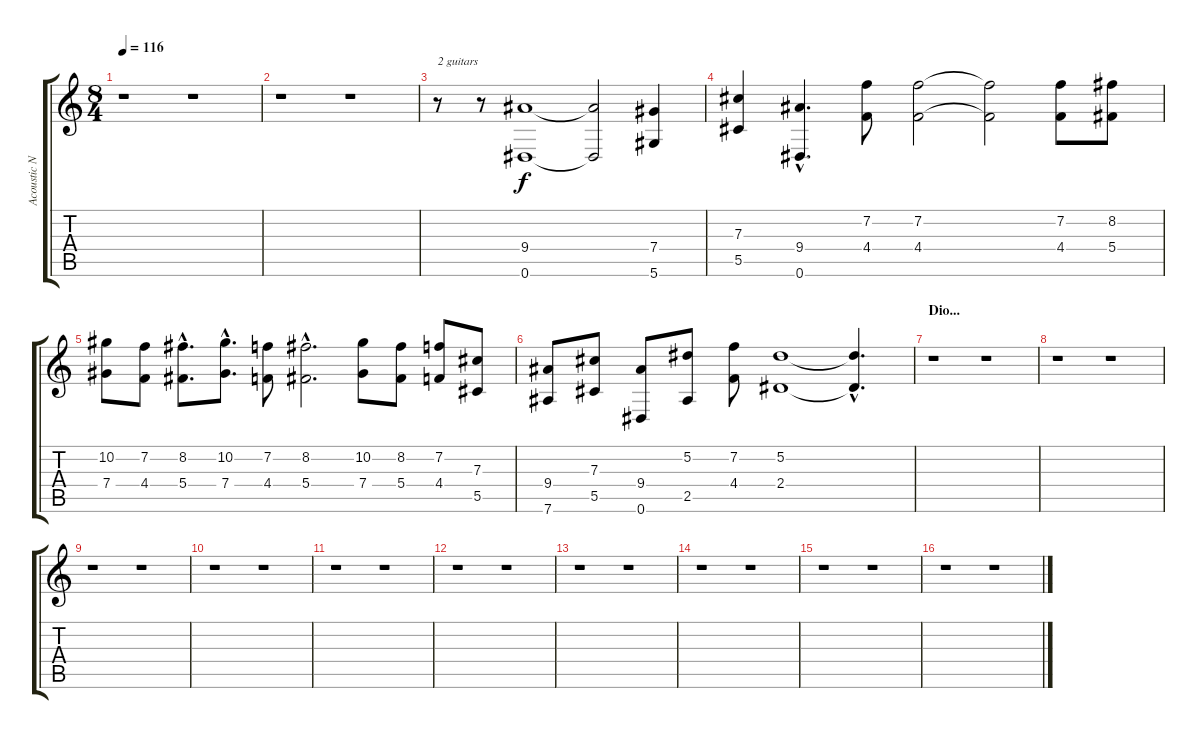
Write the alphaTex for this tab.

\track ("Acoustic Nylon/Guitar Solo" "Acoustic N") {instrument overdrivenguitar}
\staff {score tabs}
\tuning (Eb4 Bb3 Gb3 Db3 Ab2 Eb2) {hide}
\ts (8 4)
\tempo 116
\clef g2
\ks c
r.1{dy f instrument overdrivenguitar} r.1 |
r.1 r.1 |
r.8{txt "2 guitars" instrument acousticguitarnylon} r.8 (9.4 0.6).1 (9.4{t} 0.6{t}).2 (7.4 5.6).4 |
(7.3 5.5).4 (9.4{hac} 0.6{hac}).4{d} (7.2 4.4).8 (7.2 4.4).2 (7.2{t} 4.4{t}).2 (7.2 4.4).8 (8.2 5.4).8 |
(10.2 7.4).8 (7.2 4.4).8 (8.2{hac} 5.4{hac}).8{d} (10.2{hac} 7.4{hac}).8{d} (7.2 4.4).8 (8.2{hac} 5.4{hac}).2{d} (10.2 7.4).8 (8.2 5.4).8 (7.2 4.4).8 (7.3 5.5).8 |
(9.4 7.6).8 (7.3 5.5).8 (9.4 0.6).8 (5.2 2.5).8 (7.2 4.4).8 (5.2 2.4).1 (5.2{hac t} 2.4{hac t}).4{d} |
\section ("" "Dio...")
r.1{instrument overdrivenguitar} r.1 |
r.1 r.1 |
r.1 r.1 |
r.1 r.1 |
r.1 r.1 |
r.1 r.1 |
r.1 r.1 |
r.1 r.1 |
r.1 r.1 |
r.1 r.1
